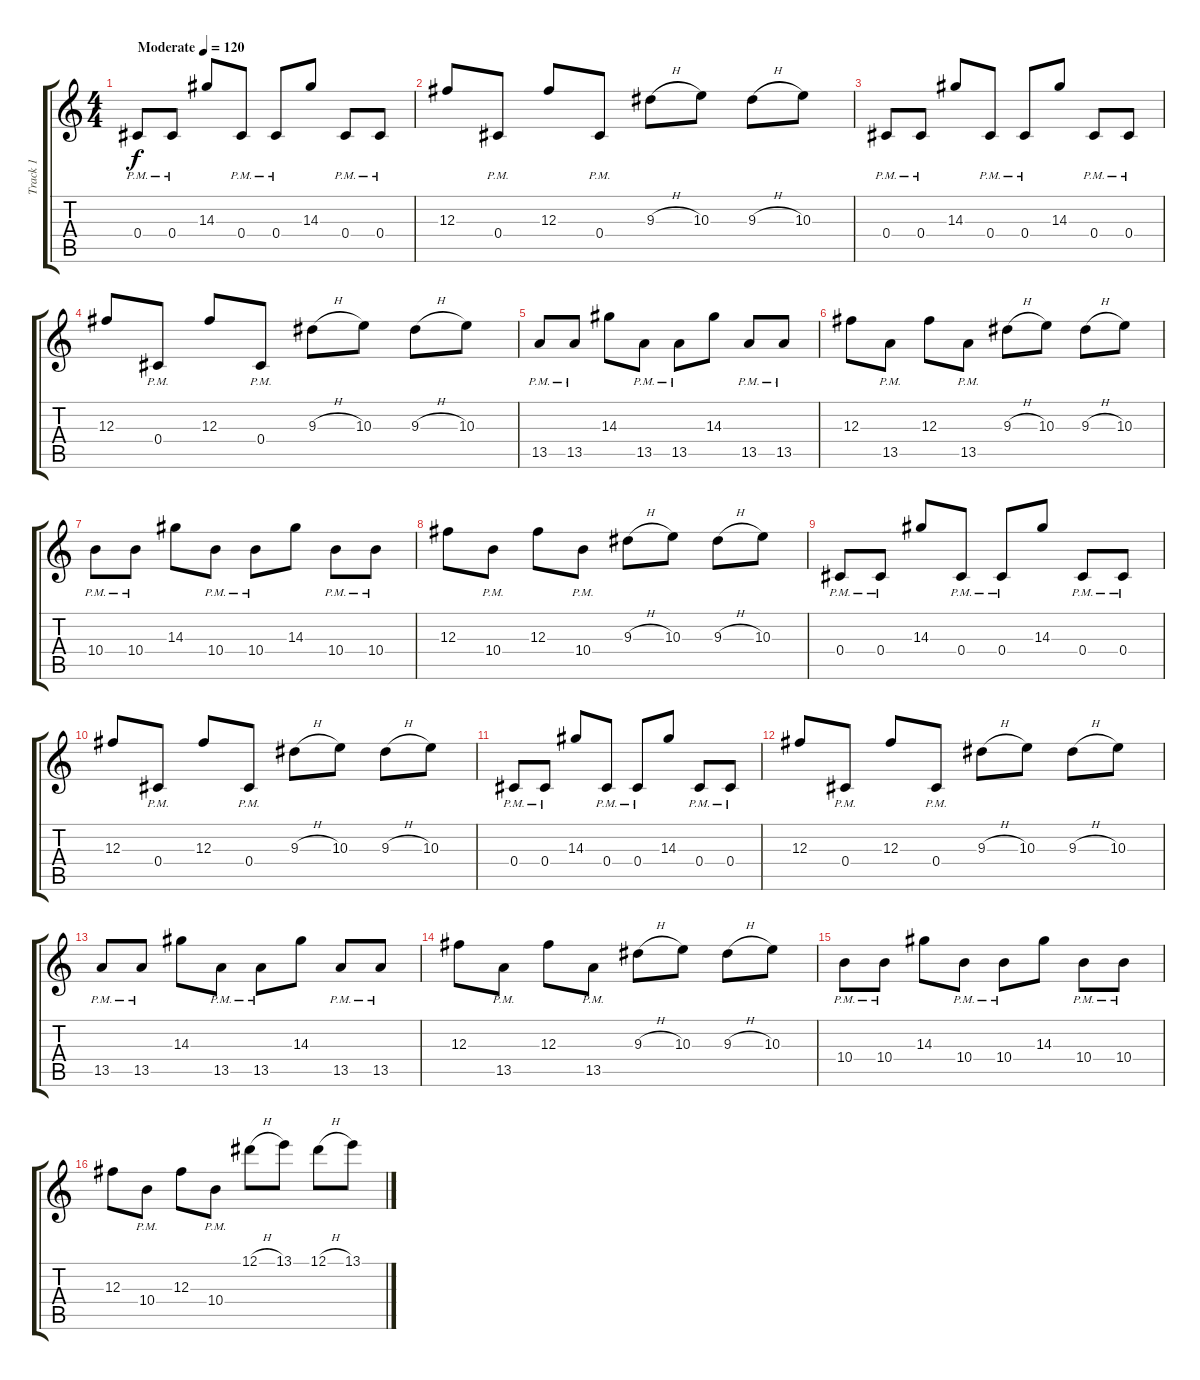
\track ("Track 1" "Track 1") {solo instrument distortionguitar}
\staff {score tabs}
\tuning (Eb4 Bb3 Gb3 Db3 Ab2 Db2) {hide}
\ts (4 4)
\tempo (120 "Moderate")
\clef g2
\ks c
0.4{pm}.8{dy f instrument distortionguitar} 0.4{pm}.8 14.3.8 0.4{pm}.8 0.4{pm}.8 14.3.8 0.4{pm}.8 0.4{pm}.8 |
12.3.8 0.4{pm}.8 12.3.8 0.4{pm}.8 9.3{h}.8 10.3.8 9.3{h}.8 10.3.8 |
0.4{pm}.8 0.4{pm}.8 14.3.8 0.4{pm}.8 0.4{pm}.8 14.3.8 0.4{pm}.8 0.4{pm}.8 |
12.3.8 0.4{pm}.8 12.3.8 0.4{pm}.8 9.3{h}.8 10.3.8 9.3{h}.8 10.3.8 |
13.5{pm}.8 13.5{pm}.8 14.3.8 13.5{pm}.8 13.5{pm}.8 14.3.8 13.5{pm}.8 13.5{pm}.8 |
12.3.8 13.5{pm}.8 12.3.8 13.5{pm}.8 9.3{h}.8 10.3.8 9.3{h}.8 10.3.8 |
10.4{pm}.8 10.4{pm}.8 14.3.8 10.4{pm}.8 10.4{pm}.8 14.3.8 10.4{pm}.8 10.4{pm}.8 |
12.3.8 10.4{pm}.8 12.3.8 10.4{pm}.8 9.3{h}.8 10.3.8 9.3{h}.8 10.3.8 |
0.4{pm}.8 0.4{pm}.8 14.3.8 0.4{pm}.8 0.4{pm}.8 14.3.8 0.4{pm}.8 0.4{pm}.8 |
12.3.8 0.4{pm}.8 12.3.8 0.4{pm}.8 9.3{h}.8 10.3.8 9.3{h}.8 10.3.8 |
0.4{pm}.8 0.4{pm}.8 14.3.8 0.4{pm}.8 0.4{pm}.8 14.3.8 0.4{pm}.8 0.4{pm}.8 |
12.3.8 0.4{pm}.8 12.3.8 0.4{pm}.8 9.3{h}.8 10.3.8 9.3{h}.8 10.3.8 |
13.5{pm}.8 13.5{pm}.8 14.3.8 13.5{pm}.8 13.5{pm}.8 14.3.8 13.5{pm}.8 13.5{pm}.8 |
12.3.8 13.5{pm}.8 12.3.8 13.5{pm}.8 9.3{h}.8 10.3.8 9.3{h}.8 10.3.8 |
10.4{pm}.8 10.4{pm}.8 14.3.8 10.4{pm}.8 10.4{pm}.8 14.3.8 10.4{pm}.8 10.4{pm}.8 |
12.3.8 10.4{pm}.8 12.3.8 10.4{pm}.8 12.1{h}.8 13.1.8 12.1{h}.8 13.1.8
